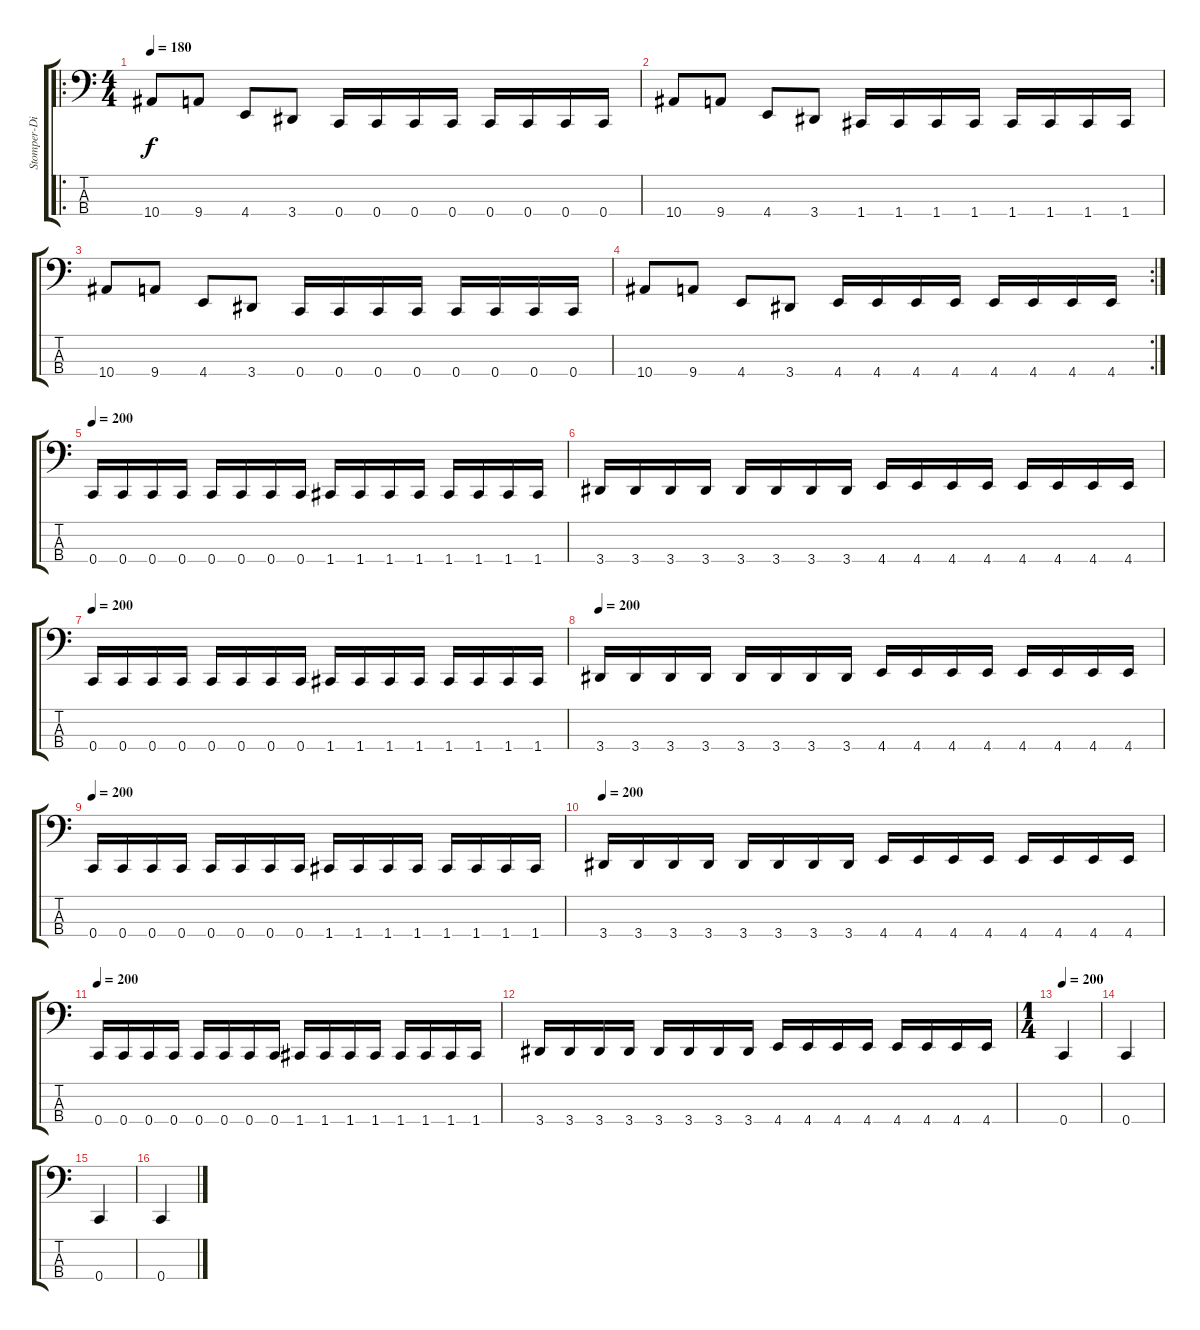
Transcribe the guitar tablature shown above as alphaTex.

\track ("Stomper-Distort Bass" "Stomper-Di") {instrument distortionguitar}
\staff {score tabs}
\tuning (Eb2 Bb1 F1 C1) {hide}
\ro
\ts (4 4)
\tempo 180
\clef f4
\ks c
10.4.8{dy f} 9.4.8 4.4.8 3.4.8 0.4.16 0.4.16 0.4.16 0.4.16 0.4.16 0.4.16 0.4.16 0.4.16 |
10.4.8 9.4.8 4.4.8 3.4.8 1.4.16 1.4.16 1.4.16 1.4.16 1.4.16 1.4.16 1.4.16 1.4.16 |
10.4.8 9.4.8 4.4.8 3.4.8 0.4.16 0.4.16 0.4.16 0.4.16 0.4.16 0.4.16 0.4.16 0.4.16 |
\rc 2
10.4.8 9.4.8 4.4.8 3.4.8 4.4.16 4.4.16 4.4.16 4.4.16 4.4.16 4.4.16 4.4.16 4.4.16 |
\tempo 200
0.4.16 0.4.16 0.4.16 0.4.16 0.4.16 0.4.16 0.4.16 0.4.16 1.4.16 1.4.16 1.4.16 1.4.16 1.4.16 1.4.16 1.4.16 1.4.16 |
3.4.16 3.4.16 3.4.16 3.4.16 3.4.16 3.4.16 3.4.16 3.4.16 4.4.16 4.4.16 4.4.16 4.4.16 4.4.16 4.4.16 4.4.16 4.4.16 |
\tempo 200
0.4.16 0.4.16 0.4.16 0.4.16 0.4.16 0.4.16 0.4.16 0.4.16 1.4.16 1.4.16 1.4.16 1.4.16 1.4.16 1.4.16 1.4.16 1.4.16 |
\tempo 200
3.4.16 3.4.16 3.4.16 3.4.16 3.4.16 3.4.16 3.4.16 3.4.16 4.4.16 4.4.16 4.4.16 4.4.16 4.4.16 4.4.16 4.4.16 4.4.16 |
\tempo 200
0.4.16 0.4.16 0.4.16 0.4.16 0.4.16 0.4.16 0.4.16 0.4.16 1.4.16 1.4.16 1.4.16 1.4.16 1.4.16 1.4.16 1.4.16 1.4.16 |
\tempo 200
3.4.16 3.4.16 3.4.16 3.4.16 3.4.16 3.4.16 3.4.16 3.4.16 4.4.16 4.4.16 4.4.16 4.4.16 4.4.16 4.4.16 4.4.16 4.4.16 |
\tempo 200
0.4.16 0.4.16 0.4.16 0.4.16 0.4.16 0.4.16 0.4.16 0.4.16 1.4.16 1.4.16 1.4.16 1.4.16 1.4.16 1.4.16 1.4.16 1.4.16 |
3.4.16 3.4.16 3.4.16 3.4.16 3.4.16 3.4.16 3.4.16 3.4.16 4.4.16 4.4.16 4.4.16 4.4.16 4.4.16 4.4.16 4.4.16 4.4.16 |
\ts (1 4)
\tempo 200
0.4.4 |
0.4.4 |
0.4.4 |
0.4.4
